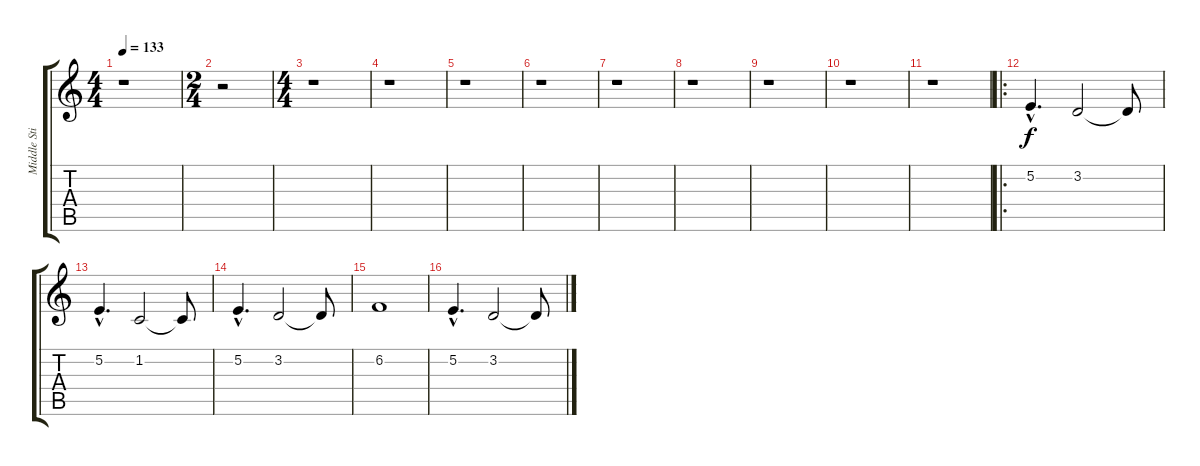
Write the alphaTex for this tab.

\track ("Middle Stings" "Middle Sti") {instrument stringensemble1}
\staff {score tabs}
\tuning (E4 B3 G3 D3 A2 E2) {hide}
\ts (4 4)
\tempo 133
\clef g2
\ks c
r.1{dy f} |
\ts (2 4)
r.2 |
\ts (4 4)
r.1 |
r.1 |
r.1 |
r.1 |
r.1 |
r.1 |
r.1 |
r.1 |
r.1 |
\ro
5.2{hac}.4{d} 3.2.2 3.2{t}.8 |
5.2{hac}.4{d} 1.2.2 1.2{t}.8 |
5.2{hac}.4{d} 3.2.2 3.2{t}.8 |
6.2.1 |
5.2{hac}.4{d} 3.2.2 3.2{t}.8
